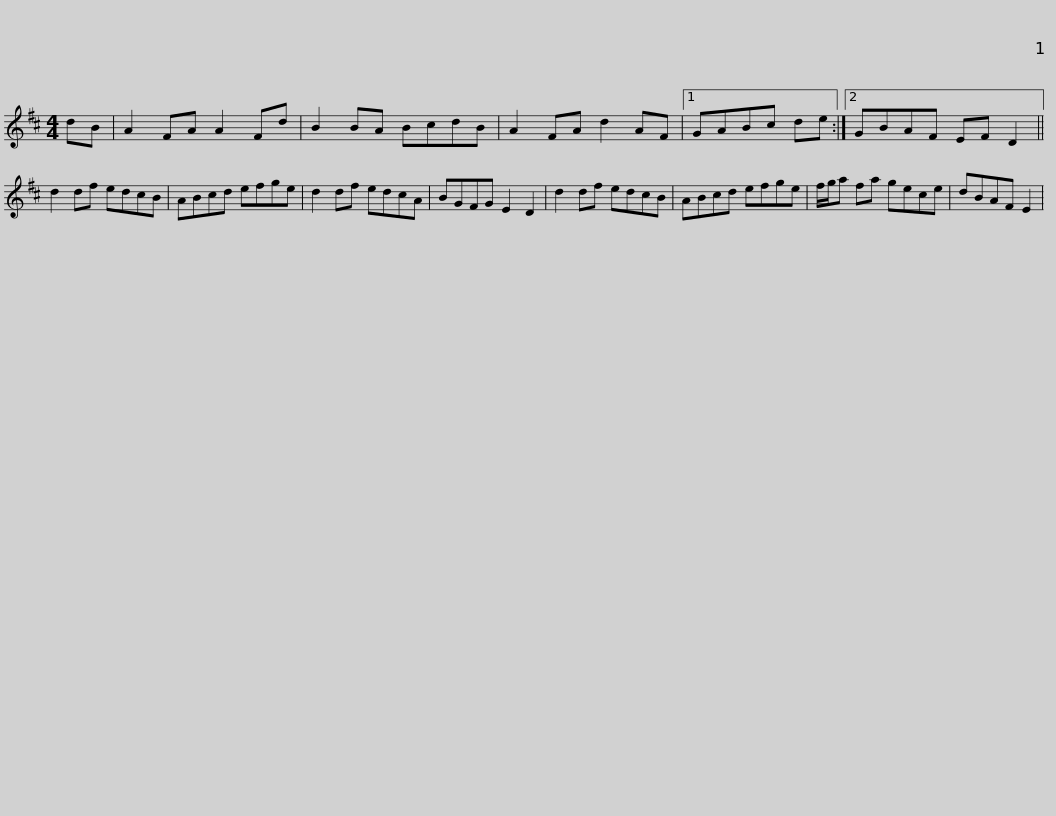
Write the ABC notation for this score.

X:1
L:1/8
M:4/4
I:linebreak $
K:D
V:1 treble
V:1
 dB | A2 FA A2 Fd | B2 BA BcdB | A2 FA d2 AF |1 GABc de :|2 %5
 GBAF EF D2 || d2 df edcB |$ ABcd efge | d2 df edcA | BGFG E2 D2 | %10
 d2 df edcB | ABcd efge | f/g/a fa gece |$ dBAF E2 | %14
